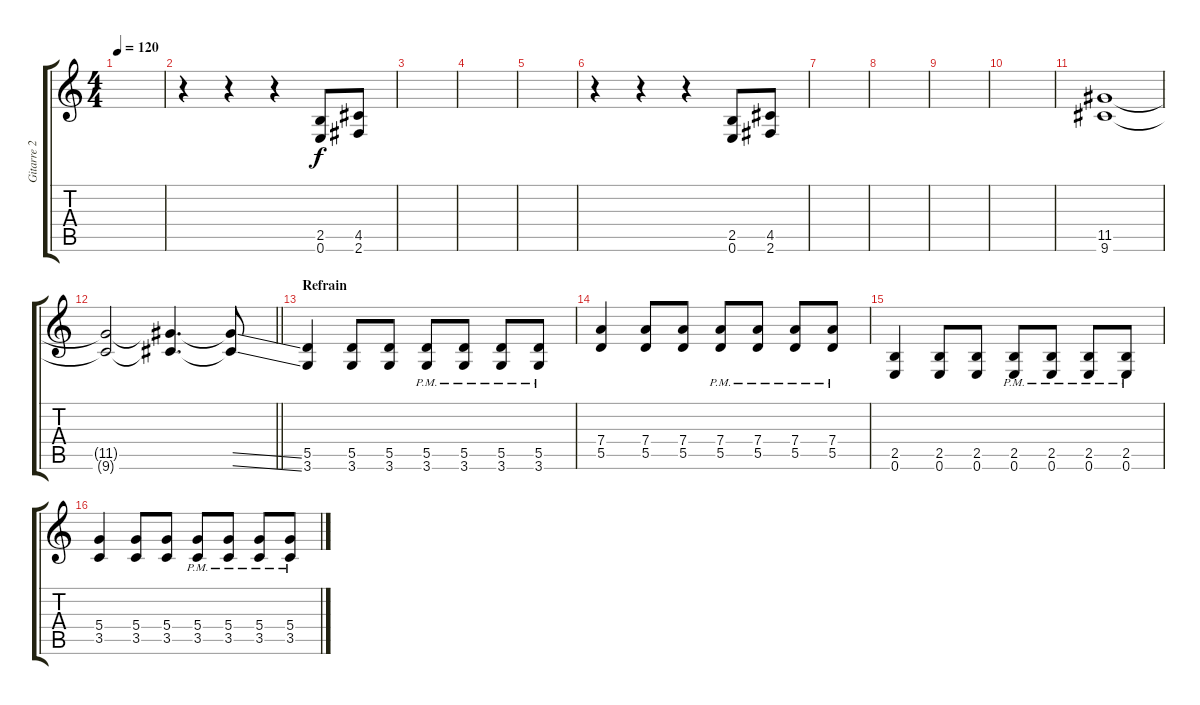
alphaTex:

\track ("Gitarre 2" "Gitarre 2") {instrument overdrivenguitar}
\staff {score tabs}
\tuning (E4 B3 G3 D3 A2 E2) {hide}
\ts (4 4)
\tempo 120
\clef g2
\ks c
|
r.4 r.4 r.4 (2.5 0.6).8 (4.5 2.6).8 |
|
|
|
r.4 r.4 r.4 (2.5 0.6).8 (4.5 2.6).8 |
|
|
|
|
(11.5 9.6).1 |
\barLineRight lightlight
(11.5{t} 9.6{t}).2 (11.5{t} 9.6{t}).4{d} (11.5{ss t} 9.6{ss t}).8 |
\section ("" "Refrain")
(5.5 3.6).4 (5.5 3.6).8 (5.5 3.6).8 (5.5{pm} 3.6{pm}).8 (5.5{pm} 3.6{pm}).8 (5.5{pm} 3.6{pm}).8 (5.5{pm} 3.6{pm}).8 |
(7.4 5.5).4 (7.4 5.5).8 (7.4 5.5).8 (7.4{pm} 5.5{pm}).8 (7.4{pm} 5.5{pm}).8 (7.4{pm} 5.5{pm}).8 (7.4{pm} 5.5{pm}).8 |
(2.5 0.6).4 (2.5 0.6).8 (2.5 0.6).8 (2.5{pm} 0.6{pm}).8 (2.5{pm} 0.6{pm}).8 (2.5{pm} 0.6{pm}).8 (2.5{pm} 0.6{pm}).8 |
(5.4 3.5).4 (5.4 3.5).8 (5.4 3.5).8 (5.4{pm} 3.5{pm}).8 (5.4{pm} 3.5{pm}).8 (5.4{pm} 3.5{pm}).8 (5.4{pm} 3.5{pm}).8
